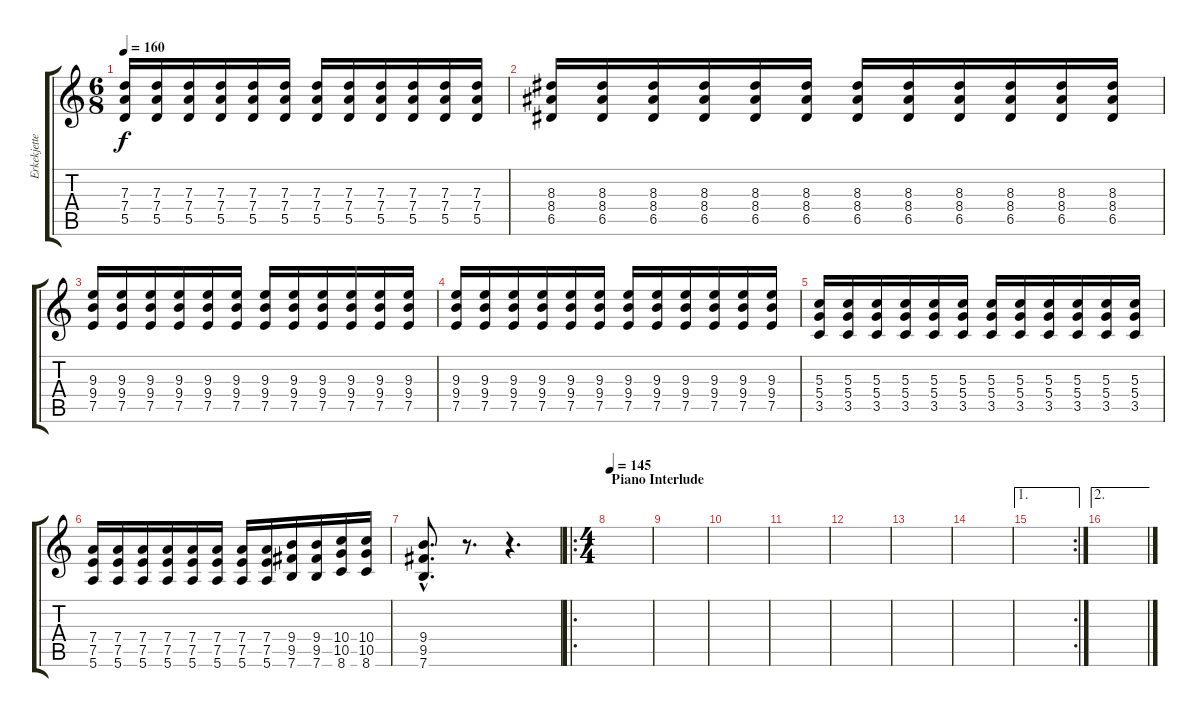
\track ("Erkekjetter Silenoz" "Erkekjette") {instrument distortionguitar}
\staff {score tabs}
\tuning (E4 B3 G3 D3 A2 E2) {hide}
\ts (6 8)
\tempo 160
\clef g2
\ks c
(7.3 7.4 5.5).16{dy f} (7.3 7.4 5.5).16 (7.3 7.4 5.5).16 (7.3 7.4 5.5).16 (7.3 7.4 5.5).16 (7.3 7.4 5.5).16 (7.3 7.4 5.5).16 (7.3 7.4 5.5).16 (7.3 7.4 5.5).16 (7.3 7.4 5.5).16 (7.3 7.4 5.5).16 (7.3 7.4 5.5).16 |
(8.3 8.4 6.5).16 (8.3 8.4 6.5).16 (8.3 8.4 6.5).16 (8.3 8.4 6.5).16 (8.3 8.4 6.5).16 (8.3 8.4 6.5).16 (8.3 8.4 6.5).16 (8.3 8.4 6.5).16 (8.3 8.4 6.5).16 (8.3 8.4 6.5).16 (8.3 8.4 6.5).16 (8.3 8.4 6.5).16 |
(9.3 9.4 7.5).16 (9.3 9.4 7.5).16 (9.3 9.4 7.5).16 (9.3 9.4 7.5).16 (9.3 9.4 7.5).16 (9.3 9.4 7.5).16 (9.3 9.4 7.5).16 (9.3 9.4 7.5).16 (9.3 9.4 7.5).16 (9.3 9.4 7.5).16 (9.3 9.4 7.5).16 (9.3 9.4 7.5).16 |
(9.3 9.4 7.5).16 (9.3 9.4 7.5).16 (9.3 9.4 7.5).16 (9.3 9.4 7.5).16 (9.3 9.4 7.5).16 (9.3 9.4 7.5).16 (9.3 9.4 7.5).16 (9.3 9.4 7.5).16 (9.3 9.4 7.5).16 (9.3 9.4 7.5).16 (9.3 9.4 7.5).16 (9.3 9.4 7.5).16 |
(5.3 5.4 3.5).16 (5.3 5.4 3.5).16 (5.3 5.4 3.5).16 (5.3 5.4 3.5).16 (5.3 5.4 3.5).16 (5.3 5.4 3.5).16 (5.3 5.4 3.5).16 (5.3 5.4 3.5).16 (5.3 5.4 3.5).16 (5.3 5.4 3.5).16 (5.3 5.4 3.5).16 (5.3 5.4 3.5).16 |
(7.4 7.5 5.6).16 (7.4 7.5 5.6).16 (7.4 7.5 5.6).16 (7.4 7.5 5.6).16 (7.4 7.5 5.6).16 (7.4 7.5 5.6).16 (7.4 7.5 5.6).16 (7.4 7.5 5.6).16 (9.4 9.5 7.6).16 (9.4 9.5 7.6).16 (10.4 10.5 8.6).16 (10.4 10.5 8.6).16 |
(9.4{hac} 9.5{hac} 7.6{hac}).8{d} r.8{d} r.4{d} |
\ro
\ts (4 4)
\section ("" "Piano Interlude")
\tempo 145
|
|
|
|
|
|
|
\ae 1
\rc 2
|
\ae 2
